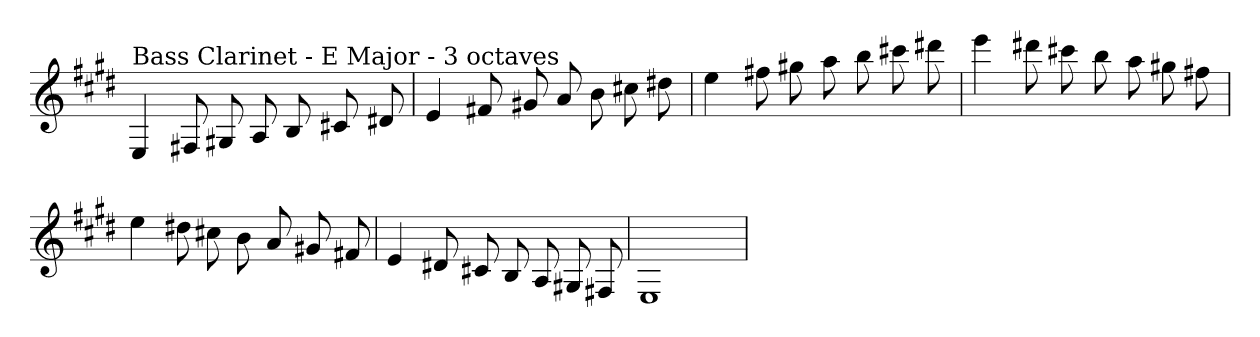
**kern
*part1
*staff1
*clefG2
*k[f#c#g#d#]
*E:
=
!LO:TX:a:t=Bass Clarinet - E Major - 3 octaves
4E
8F#X
8G#X
8A
8B
8c#X
8d#X
=
4e
8f#X
8g#X
8a
8b
8cc#X
8dd#X
=
4ee
8ff#X
8gg#X
8aa
8bb
8ccc#X
8ddd#X
=
4eee
8ddd#X
8ccc#X
8bb
8aa
8gg#X
8ff#X
=
4ee
8dd#X
8cc#X
8b
8a
8g#X
8f#X
=
4e
8d#X
8c#X
8B
8A
8G#X
8F#X
=
1E
=
*-
